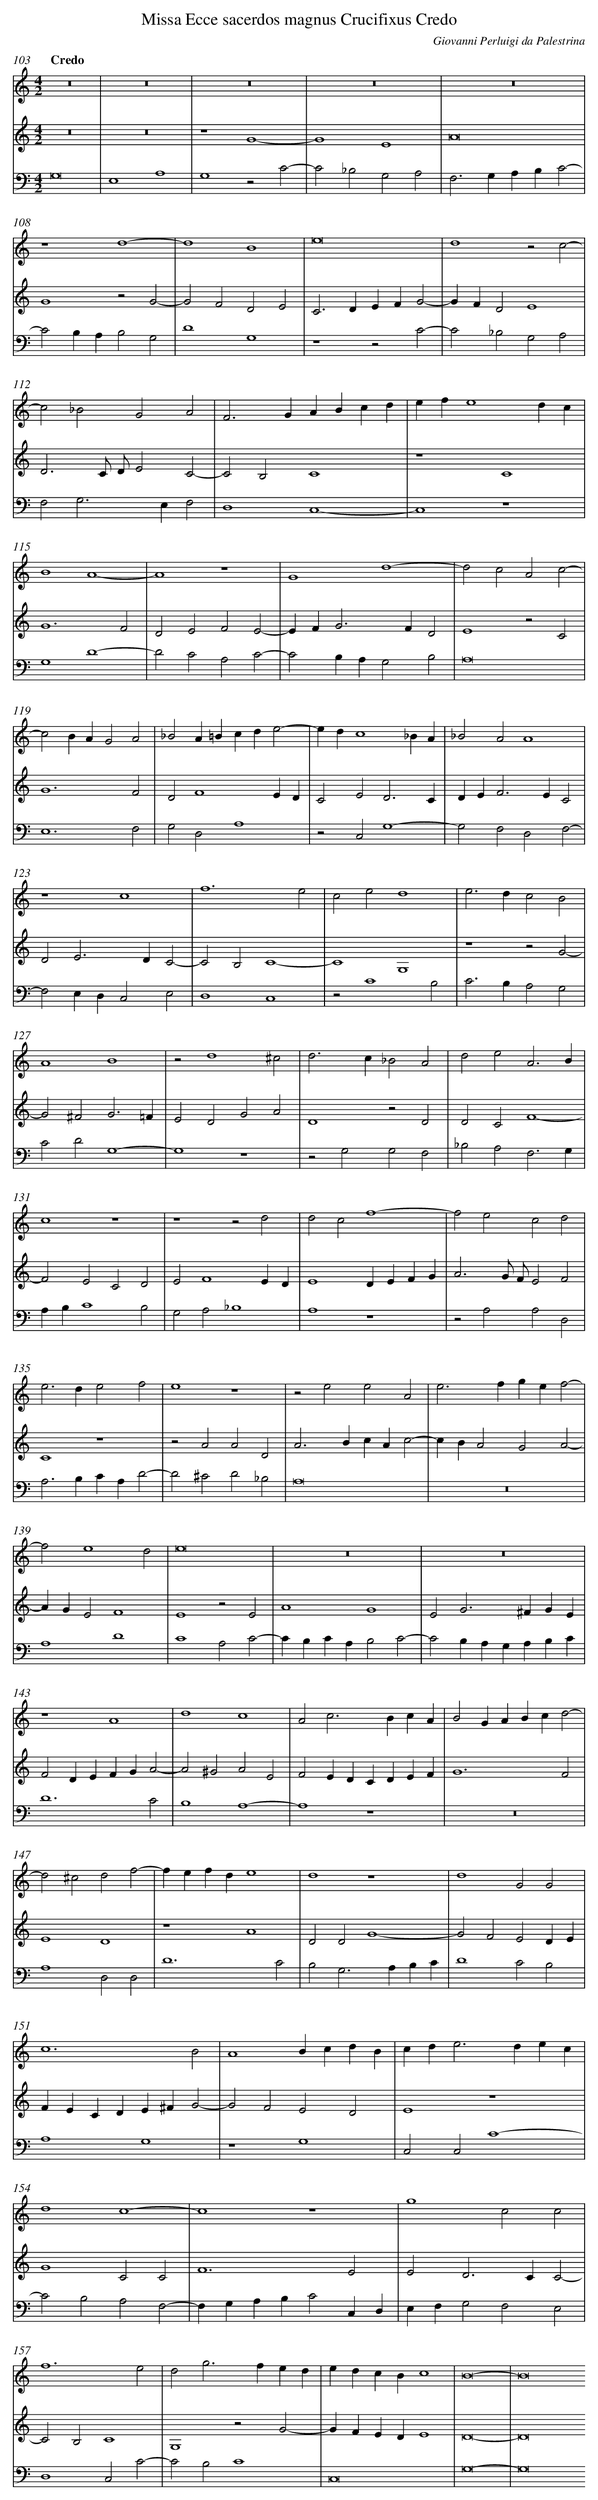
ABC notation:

X:1
T: Missa Ecce sacerdos magnus Crucifixus Credo
C: Giovanni Perluigi da Palestrina
L: 1/4
M: 4/2
Q: "Credo"
V: 1 clef=treble
V: 2 clef=treble
V: 3 clef=bass
K: C
[V:1] z8 |
[V:2] z8 |
[V:3] G,8 |
[V:1] z8 |
[V:2] z8 |
[V:3] E,4A,4 |
[V:1] z8 |
[V:2] z4G4- |
[V:3] G,4z2C2- |
[V:1] z8 |
[V:2] G4E4 |
[V:3] C2_B,2G,2A,2 |
[V:1] z8 |
[V:2] A8 |
[V:3] F,2>G,2A,B,C2- |
[V:1] z4d4- |
[V:2] G4z2G2- |
[V:3] C2B,A,B,2G,2 |
[V:1] d4B4 |
[V:2] G2F2D2E2 |
[V:3] D4G,4 |
[V:1] e8 |
[V:2] C2>D2EFG2- |
[V:3] z4z2C2- |
[V:1] d4z2c2- |
[V:2] GFD2E4 |
[V:3] C2_B,2G,2A,2 |
[V:1] c2_B2G2A2 |
[V:2] D3C/ D/E2C2- |
[V:3] F,2G,2>E,2F,2 |
[V:1] F2>G2ABcd |
[V:2] C2B,2C4 |
[V:3] D,4C,4- |
[V:1] efe4dc |
[V:2] z4C4 |
[V:3] C,4z4 |
[V:1] B4A4- |
[V:2] G6F2 |
[V:3] G,4D4- |
[V:1] A4z4 |
[V:2] D2E2F2E2- |
[V:3] D2C2A,2C2- |
[V:1] G4d4- |
[V:2] EF2<G2FD2 |
[V:3] C2B,A,G,2B,2 |
[V:1] d2c2A2c2- |
[V:2] E4z2C2 |
[V:3] A,8 |
[V:1] c2BAG2A2 |
[V:2] G6F2 |
[V:3] E,6F,2 |
[V:1] _B2A=Bcde2- |
[V:2] D2F4ED |
[V:3] G,2D,2A,4 |
[V:1] edc4_BA |
[V:2] C2E2D3C |
[V:3] z2C,2G,4- |
[V:1] _B2A2A4 |
[V:2] DE2<F2EC2 |
[V:3] G,2F,2D,2F,2- |
[V:1] z4c4 |
[V:2] D2E2>D2C2- |
[V:3] F,2E,D,C,2E,2 |
[V:1] f6e2 |
[V:2] C2B,2C4- |
[V:3] D,4C,4 |
[V:1] c2e2d4 |
[V:2] C4G,4 |
[V:3] z2C4B,2 |
[V:1] e2>d2c2B2 |
[V:2] z4z2G2- |
[V:3] C2>B,2A,2G,2 |
[V:1] A4B4 |
[V:2] G2^F2G3=F |
[V:3] C2D2G,4- |
[V:1] z2d4^c2 |
[V:2] E2D2G2A2 |
[V:3] G,4z4 |
[V:1] d2>c2_B2A2 |
[V:2] D4z2D2 |
[V:3] z2G,2G,2F,2 |
[V:1] d2e2A3B |
[V:2] D2C2F4- |
[V:3] _B,2A,2F,3G, |
[V:1] c4z4 |
[V:2] F2E2C2D2 |
[V:3] A,B,C4B,2 |
[V:1] z4z2d2 |
[V:2] E2F4ED |
[V:3] G,2A,2_B,4 |
[V:1] d2c2f4- |
[V:2] E4DEFG |
[V:3] A,4z4 |
[V:1] f2e2c2d2 |
[V:2] A3G/ F/E2F2 |
[V:3] z2A,2A,2D,2 |
[V:1] e2>d2e2f2 |
[V:2] C4z4 |
[V:3] A,2>B,2CA,D2- |
[V:1] e4z4 |
[V:2] z2A2A2D2 |
[V:3] D2^C2D2_B,2 |
[V:1] z2e2e2A2 |
[V:2] A2>B2cAc2- |
[V:3] A,8 |
[V:1] e2>f2gef2- |
[V:2] cBA2G2A2- |
[V:3] z8 |
[V:1] f2e4d2 |
[V:2] AGE2F4 |
[V:3] A,4D4 |
[V:1] e8 |
[V:2] E4z2E2 |
[V:3] C4A,2C2- |
[V:1] z8 |
[V:2] A4G4 |
[V:3] CB,CA,B,2C2- |
[V:1] z8 |
[V:2] E2G2>^F2GE |
[V:3] C2B,A,G,A,B,C |
[V:1] z4A4 |
[V:2] F2DEFGA2- |
[V:3] D6C2 |
[V:1] d4c4 |
[V:2] A2^G2A2E2 |
[V:3] B,4A,4- |
[V:1] A2c2>B2cA |
[V:2] F2EDCDEF |
[V:3] A,4z4 |
[V:1] B2GABcd2- |
[V:2] G6F2 |
[V:3] z8 |
[V:1] d2^c2d2f2- |
[V:2] E4D4 |
[V:3] A,4D,2D,2 |
[V:1] fefde4 |
[V:2] z4A4 |
[V:3] D6C2 |
[V:1] d4z4 |
[V:2] D2D2G4- |
[V:3] B,2G,2>A,2B,C |
[V:1] d4G2G2 |
[V:2] G2F2E2DE |
[V:3] D4C2B,2 |
[V:1] c6B2 |
[V:2] FECDE^FG2- |
[V:3] A,4G,4 |
[V:1] A4BcdB |
[V:2] G2F2E2D2 |
[V:3] z4G,4 |
[V:1] cd2<e2dec |
[V:2] E4z4 |
[V:3] C,2C,2C4- |
[V:1] d4c4- |
[V:2] G4C2C2 |
[V:3] C2B,2A,2F,2- |
[V:1] c4z4 |
[V:2] F6E2 |
[V:3] F,G,A,B,C2C,D, |
[V:1] g4c2c2 |
[V:2] E2D2>C2C2- |
[V:3] E,F,G,2F,2E,2 |
[V:1] f6e2 |
[V:2] C2B,2C4 |
[V:3] D,4C,2C2- |
[V:1] d2g2>f2ed |
[V:2] G,4z2G2- |
[V:3] C2B,2C4 |
[V:1] edcBc4 |
[V:2] GFEDE4 |
[V:3] C,8 |
[V:1] B8- |
[V:2] D8- |
[V:3] G,8- |
[V:1] B8
[V:2] D8
[V:3] G,8
